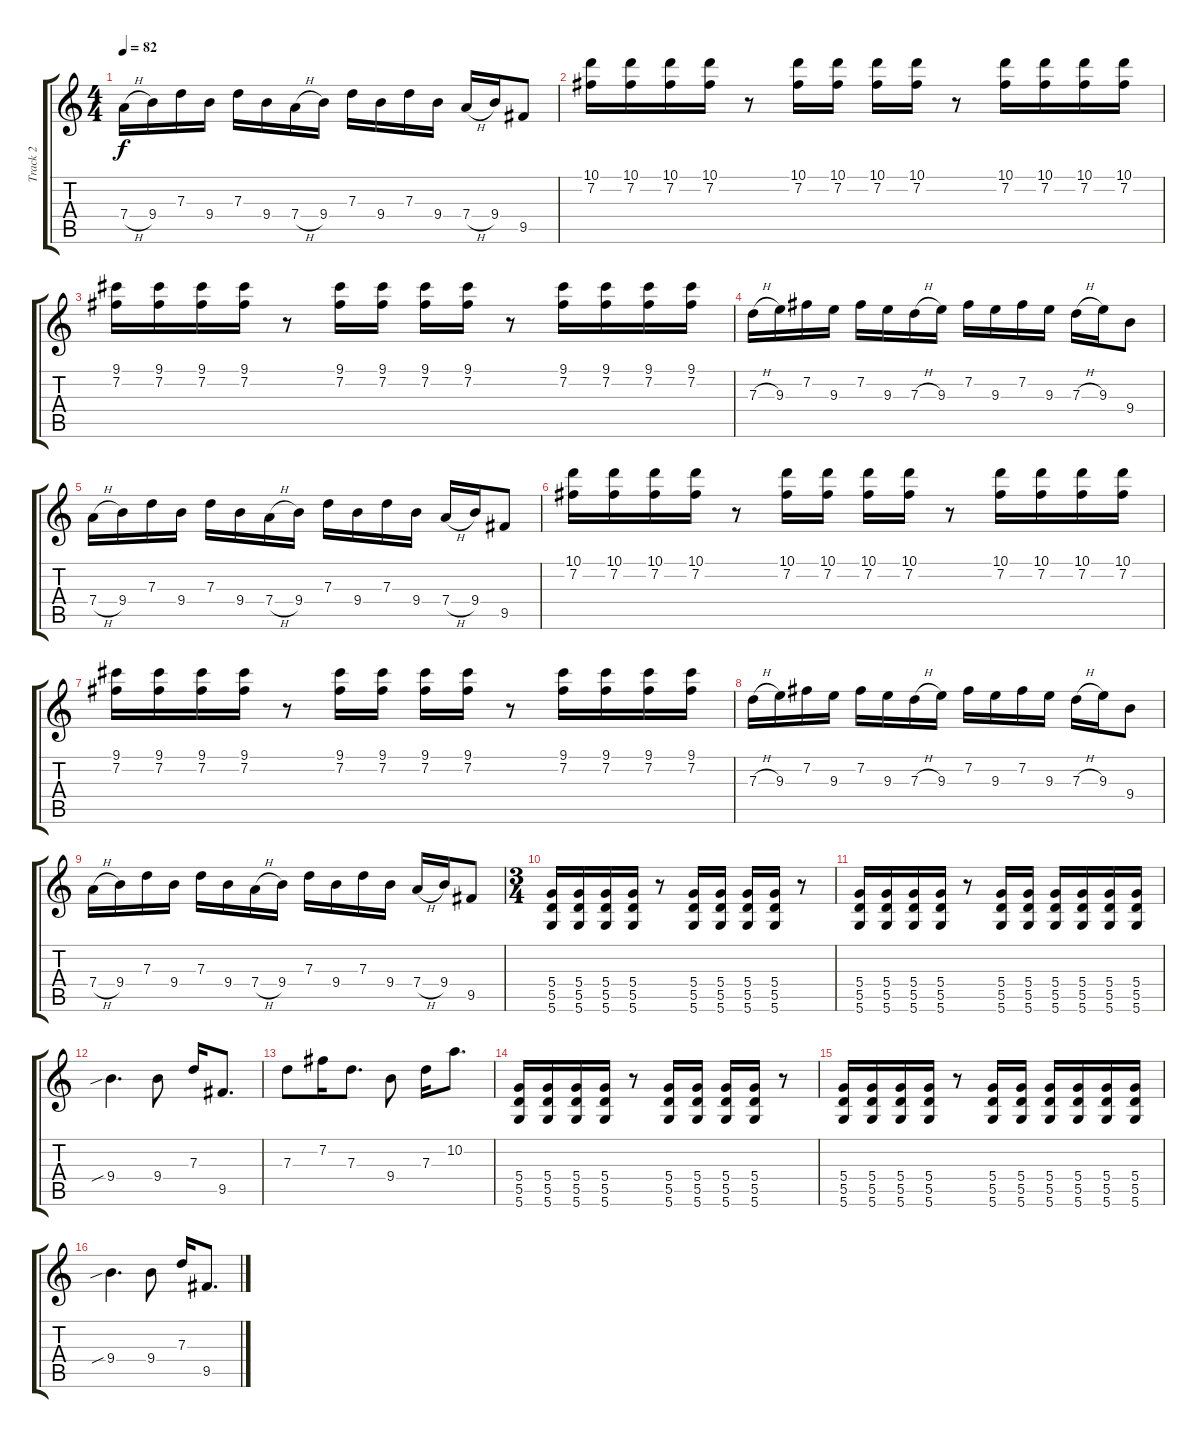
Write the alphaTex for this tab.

\track ("Track 2" "Track 2") {instrument distortionguitar}
\staff {score tabs}
\tuning (E4 B3 G3 D3 A2 D2) {hide}
\ts (4 4)
\tempo 82
\clef g2
\ks c
7.4{h}.16{dy f} 9.4.16 7.3.16 9.4.16 7.3.16 9.4.16 7.4{h}.16 9.4.16 7.3.16 9.4.16 7.3.16 9.4.16 7.4{h}.16 9.4.16 9.5.8 |
(10.1 7.2).16 (10.1 7.2).16 (10.1 7.2).16 (10.1 7.2).16 r.8 (10.1 7.2).16 (10.1 7.2).16 (10.1 7.2).16 (10.1 7.2).16 r.8 (10.1 7.2).16 (10.1 7.2).16 (10.1 7.2).16 (10.1 7.2).16 |
(9.1 7.2).16 (9.1 7.2).16 (9.1 7.2).16 (9.1 7.2).16 r.8 (9.1 7.2).16 (9.1 7.2).16 (9.1 7.2).16 (9.1 7.2).16 r.8 (9.1 7.2).16 (9.1 7.2).16 (9.1 7.2).16 (9.1 7.2).16 |
7.3{h}.16 9.3.16 7.2.16 9.3.16 7.2.16 9.3.16 7.3{h}.16 9.3.16 7.2.16 9.3.16 7.2.16 9.3.16 7.3{h}.16 9.3.16 9.4.8 |
7.4{h}.16 9.4.16 7.3.16 9.4.16 7.3.16 9.4.16 7.4{h}.16 9.4.16 7.3.16 9.4.16 7.3.16 9.4.16 7.4{h}.16 9.4.16 9.5.8 |
(10.1 7.2).16 (10.1 7.2).16 (10.1 7.2).16 (10.1 7.2).16 r.8 (10.1 7.2).16 (10.1 7.2).16 (10.1 7.2).16 (10.1 7.2).16 r.8 (10.1 7.2).16 (10.1 7.2).16 (10.1 7.2).16 (10.1 7.2).16 |
(9.1 7.2).16 (9.1 7.2).16 (9.1 7.2).16 (9.1 7.2).16 r.8 (9.1 7.2).16 (9.1 7.2).16 (9.1 7.2).16 (9.1 7.2).16 r.8 (9.1 7.2).16 (9.1 7.2).16 (9.1 7.2).16 (9.1 7.2).16 |
7.3{h}.16 9.3.16 7.2.16 9.3.16 7.2.16 9.3.16 7.3{h}.16 9.3.16 7.2.16 9.3.16 7.2.16 9.3.16 7.3{h}.16 9.3.16 9.4.8 |
7.4{h}.16 9.4.16 7.3.16 9.4.16 7.3.16 9.4.16 7.4{h}.16 9.4.16 7.3.16 9.4.16 7.3.16 9.4.16 7.4{h}.16 9.4.16 9.5.8 |
\ts (3 4)
(5.4 5.5 5.6).16 (5.4 5.5 5.6).16 (5.4 5.5 5.6).16 (5.4 5.5 5.6).16 r.8 (5.4 5.5 5.6).16 (5.4 5.5 5.6).16 (5.4 5.5 5.6).16 (5.4 5.5 5.6).16 r.8 |
(5.4 5.5 5.6).16 (5.4 5.5 5.6).16 (5.4 5.5 5.6).16 (5.4 5.5 5.6).16 r.8 (5.4 5.5 5.6).16 (5.4 5.5 5.6).16 (5.4 5.5 5.6).16 (5.4 5.5 5.6).16 (5.4 5.5 5.6).16 (5.4 5.5 5.6).16 |
9.4{sib}.4{d} 9.4.8 7.3.16 9.5.8{d} |
7.3.8 7.2.16 7.3.8{d} 9.4.8 7.3.16 10.2.8{d} |
(5.4 5.5 5.6).16 (5.4 5.5 5.6).16 (5.4 5.5 5.6).16 (5.4 5.5 5.6).16 r.8 (5.4 5.5 5.6).16 (5.4 5.5 5.6).16 (5.4 5.5 5.6).16 (5.4 5.5 5.6).16 r.8 |
(5.4 5.5 5.6).16 (5.4 5.5 5.6).16 (5.4 5.5 5.6).16 (5.4 5.5 5.6).16 r.8 (5.4 5.5 5.6).16 (5.4 5.5 5.6).16 (5.4 5.5 5.6).16 (5.4 5.5 5.6).16 (5.4 5.5 5.6).16 (5.4 5.5 5.6).16 |
9.4{sib}.4{d} 9.4.8 7.3.16 9.5.8{d}
